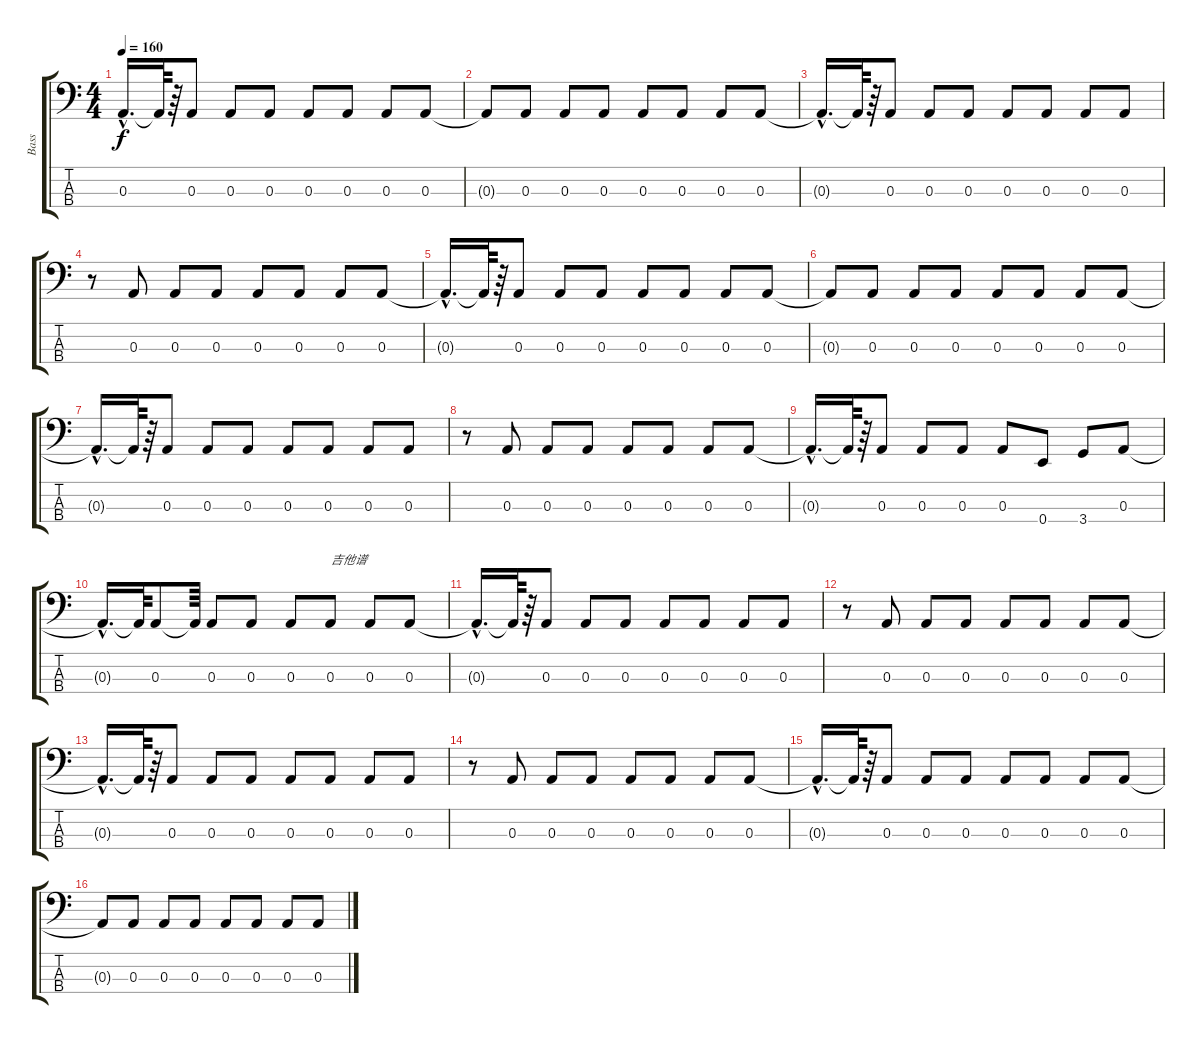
\track ("Bass" "Bass") {instrument electricbassfinger}
\staff {score tabs}
\tuning (G2 D2 A1 E1) {hide}
\ts (4 4)
\tempo 160
\clef f4
\ks c
0.3{hac t}.16{d dy f} 0.3{t}.64 r.64 0.3.8 0.3.8 0.3.8 0.3.8 0.3.8 0.3.8 0.3.8 |
0.3{t}.8 0.3.8 0.3.8 0.3.8 0.3.8 0.3.8 0.3.8 0.3.8 |
0.3{hac t}.16{d} 0.3{t}.64 r.64 0.3.8 0.3.8 0.3.8 0.3.8 0.3.8 0.3.8 0.3.8 |
r.8 0.3.8 0.3.8 0.3.8 0.3.8 0.3.8 0.3.8 0.3.8 |
0.3{hac t}.16{d} 0.3{t}.64 r.64 0.3.8 0.3.8 0.3.8 0.3.8 0.3.8 0.3.8 0.3.8 |
0.3{t}.8 0.3.8 0.3.8 0.3.8 0.3.8 0.3.8 0.3.8 0.3.8 |
0.3{hac t}.16{d} 0.3{t}.64 r.64 0.3.8 0.3.8 0.3.8 0.3.8 0.3.8 0.3.8 0.3.8 |
r.8 0.3.8 0.3.8 0.3.8 0.3.8 0.3.8 0.3.8 0.3.8 |
0.3{hac t}.16{d} 0.3{t}.64 r.64 0.3.8 0.3.8 0.3.8 0.3.8 0.4.8 3.4.8 0.3.8 |
0.3{hac t}.16{d} 0.3{t}.64 0.3.8 0.3{t}.64 0.3.8 0.3.8 0.3.8 0.3.8{txt "吉他谱"} 0.3.8 0.3.8 |
0.3{hac t}.16{d} 0.3{t}.64 r.64 0.3.8 0.3.8 0.3.8 0.3.8 0.3.8 0.3.8 0.3.8 |
r.8 0.3.8 0.3.8 0.3.8 0.3.8 0.3.8 0.3.8 0.3.8 |
0.3{hac t}.16{d} 0.3{t}.64 r.64 0.3.8 0.3.8 0.3.8 0.3.8 0.3.8 0.3.8 0.3.8 |
r.8 0.3.8 0.3.8 0.3.8 0.3.8 0.3.8 0.3.8 0.3.8 |
0.3{hac t}.16{d} 0.3{t}.64 r.64 0.3.8 0.3.8 0.3.8 0.3.8 0.3.8 0.3.8 0.3.8 |
0.3{t}.8 0.3.8 0.3.8 0.3.8 0.3.8 0.3.8 0.3.8 0.3.8
